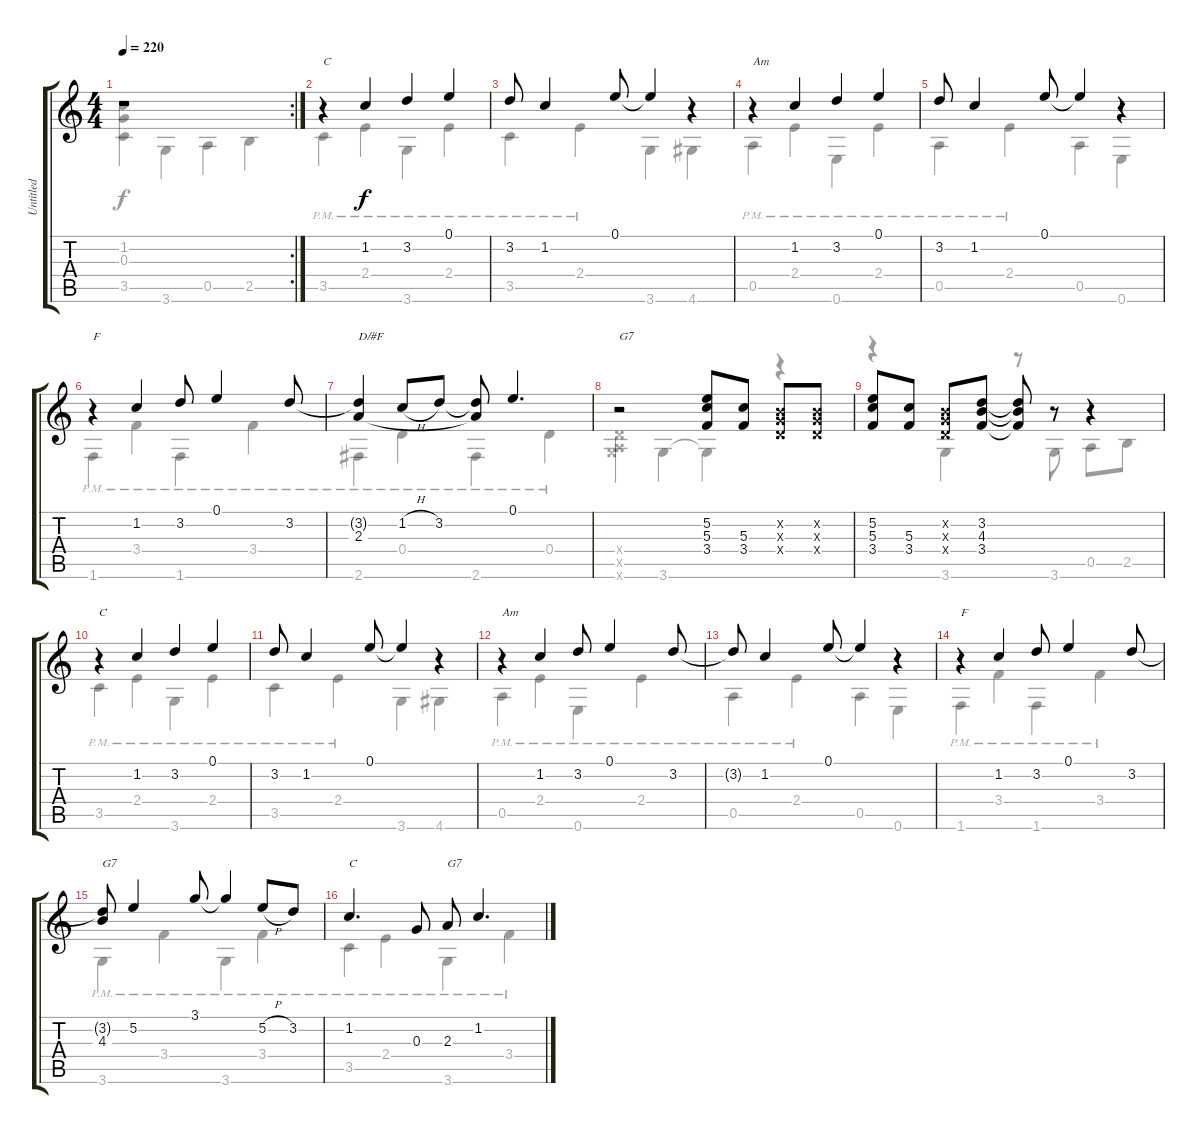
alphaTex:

\track ("Untitled" "Untitled") {instrument acousticguitarsteel}
\staff {score tabs}
\tuning (E4 B3 G3 D3 A2 E2) {hide}
\voice
\rc 2
\ts (4 4)
\tempo 220
\clef g2
\ks c
r.1{dy f} |
r.4{txt "C"} 1.2.4 3.2.4 0.1.4 |
3.2.8 1.2.4 0.1.8 0.1{t}.4 r.4 |
r.4{txt "Am"} 1.2.4 3.2.4 0.1.4 |
3.2.8 1.2.4 0.1.8 0.1{t}.4 r.4 |
r.4{txt "F"} 1.2.4 3.2.8 0.1.4 3.2.8 |
(3.2{t} 2.3).4{txt "D/#F"} 1.2{h}.8 3.2.8 (3.2{t} 2.3{t}).8 0.1.4{d} |
r.2{txt "G7"} (5.2 5.3 3.4).8 (5.3 3.4).8 (0.2{x} 0.3{x} 0.4{x}).8 (0.2{x} 0.3{x} 0.4{x}).8 |
(5.2 5.3 3.4).8 (5.3 3.4).8 (0.2{x} 0.3{x} 0.4{x}).8 (3.2 4.3 3.4).8 (3.2{t} 4.3{t} 3.4{t}).8 r.8 r.4 |
r.4{txt "C"} 1.2.4 3.2.4 0.1.4 |
3.2.8 1.2.4 0.1.8 0.1{t}.4 r.4 |
r.4{txt "Am"} 1.2.4 3.2.8 0.1.4 3.2.8 |
3.2{t}.8 1.2.4 0.1.8 0.1{t}.4 r.4 |
r.4{txt "F"} 1.2.4 3.2.8 0.1.4 3.2.8 |
(3.2{t} 4.3).8{txt "G7"} 5.2.4 3.1.8 3.1{t}.4 5.2{h}.8 3.2.8 |
1.2.4{d txt "C"} 0.3.8 2.3.8{txt "G7"} 1.2.4{d}
\voice
\clef g2
\ottava regular
\simile none
\ks c
(1.2 0.3 3.5).4{dy f} 3.6.4 0.5.4 2.5.4 |
3.5{pm}.4 2.4{pm}.4 3.6{pm}.4 2.4{pm}.4 |
3.5{pm}.4 2.4{pm}.4 3.6.4 4.6.4 |
0.5{pm}.4 2.4{pm}.4 0.6{pm}.4 2.4{pm}.4 |
0.5{pm}.4 2.4{pm}.4 0.5.4 0.6.4 |
1.6{pm}.4 3.4{pm}.4 1.6{pm}.4 3.4{pm}.4 |
2.6{pm}.4 0.4{pm}.4 2.6{pm}.4 0.4{pm}.4 |
(0.4{x} 0.5{x} 3.6{x}).4 3.6.4 3.6{t}.4 r.4 |
r.4 3.6.4 r.8 3.6.8 0.5.8 2.5.8 |
3.5{pm}.4 2.4{pm}.4 3.6{pm}.4 2.4{pm}.4 |
3.5{pm}.4 2.4{pm}.4 3.6.4 4.6.4 |
0.5{pm}.4 2.4{pm}.4 0.6{pm}.4 2.4{pm}.4 |
0.5{pm}.4 2.4{pm}.4 0.5.4 0.6.4 |
1.6{pm}.4 3.4{pm}.4 1.6{pm}.4 3.4{pm}.4 |
3.6{pm}.4 3.4{pm}.4 3.6{pm}.4 3.4{pm}.4 |
3.5{pm}.4 2.4{pm}.4 3.6{pm}.4 3.4{pm}.4
